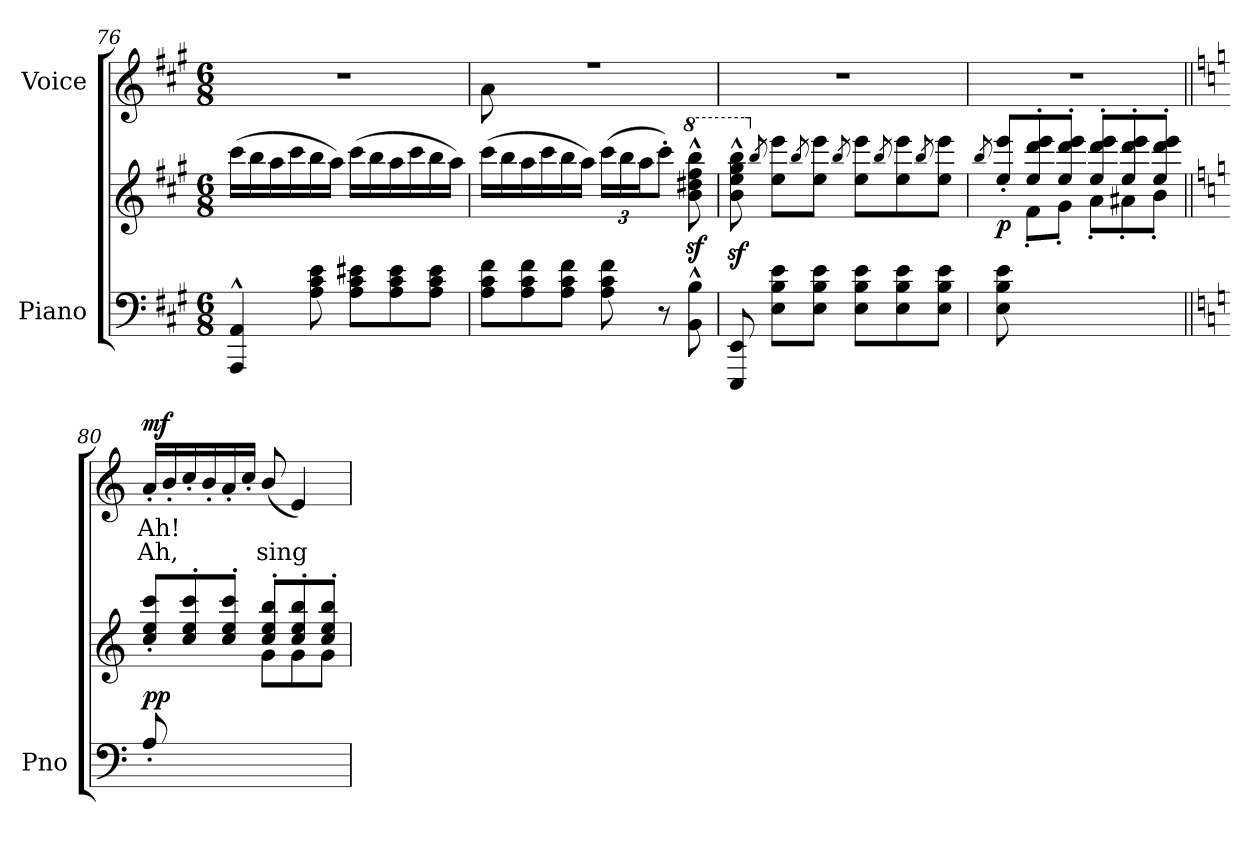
**kern	**kern	**dynam	**kern	**text	**text	**dynam
*part2	*part2	*part2	*part1	*part1	*part1	*part1
*staff3	*staff2	*staff2/3	*staff1	*staff1	*staff1	*staff1
*I"Piano	*	*	*I"Voice	*	*	*
*I'Pno	*	*	*	*	*	*
!!LO:LB:g=z
*clefF4	*clefG2	*	*clefG2	*	*	*
*k[f#c#g#]	*k[f#c#g#]	*	*k[f#c#g#]	*	*	*
*M6/8	*M6/8	*	*M6/8	*	*	*
=76	=76	=76	=76	=76	=76	=76
4AAA/^^ 4AA/^^	(16ccc#\LL	.	2.r	.	.	.
.	16bb\	.	.	.	.	.
!	!	!LO:DY:b	!	!	!	!
!	!	!LO:DY:n=1:b	!	!	!	!
.	16aa\	other-dynamics ff	.	.	.	.
.	16ccc#\	.	.	.	.	.
8A\ 8c#\ 8e\	16bb\	.	.	.	.	.
.	16aa\JJ)	.	.	.	.	.
8A\ 8c#\ 8e#X\L	(16ccc#\LL	.	.	.	.	.
.	16bb\	.	.	.	.	.
8A\ 8c#\ 8e#\	16aa\	.	.	.	.	.
.	16ccc#\	.	.	.	.	.
8A\ 8c#\ 8e#\J	16bb\	.	.	.	.	.
.	16aa\JJ)	.	.	.	.	.
!!LO:LB:g=z
=77	=77	=77	=77	=77	=77	=77
*	*	*	*^	*	*	*
8A\ 8c#\ 8f#\L	(16ccc#\LL	.	2.r	8a	.	.	.
.	16bb\	.	.	.	.	.	.
8A\ 8c#\ 8f#\	16aa\	.	.	8ryy	.	.	.
.	16ccc#\	.	.	.	.	.	.
8A\ 8c#\ 8f#\J	16bb\	.	.	2ryy	.	.	.
.	16aa\JJ)	.	.	.	.	.	.
8A\ 8c#\ 8f#\	(24ccc#\LL	.	.	.	.	.	.
.	24bb\	.	.	.	.	.	.
.	24aa\J	.	.	.	.	.	.
8r	8ccc#'\J)	.	.	.	.	.	.
*	*8va	*	*	*	*	*	*
8BB\^^ 8B\^^	8bb\z<^^ 8ddd#X\z<^^ 8fff#\z<^^ 8bbb\z<^^	.	.	.	.	.	.
*	*	*	*v	*v	*	*	*
=78	=78	=78	=78	=78	=78	=78
8EEE/ 8EE/	8bb\z<^^ 8eee\z<^^ 8ggg#\z<^^ 8bbb\z<^^	.	2.r	.	.	.
*	*X8va	*	*	*	*	*
.	8qbb/	.	.	.	.	.
8E\ 8B\ 8e\L	8ee\ 8eee\L	.	.	.	.	.
.	8qbb/	.	.	.	.	.
8E\ 8B\ 8e\J	8ee\ 8eee\J	.	.	.	.	.
.	8qbb/	.	.	.	.	.
8E\ 8B\ 8e\L	8ee\ 8eee\L	.	.	.	.	.
.	8qbb/	.	.	.	.	.
8E\ 8B\ 8e\	8ee\ 8eee\	.	.	.	.	.
.	8qbb/	.	.	.	.	.
8E\ 8B\ 8e\J	8ee\ 8eee\J	.	.	.	.	.
=79	=79	=79	=79	=79	=79	=79
.	8qbb/	.	.	.	.	.
*	*^	*	*	*	*	*
!	!	!	!LO:DY:b	!	!	!	!
8E\ 8B\ 8e\	8ee/'> 8eee/'>L	8ryy	p	2.r	.	.	.
2ryy	8ee/'> 8ddd/'> 8eee/'>	8f#'<\L	.	.	.	.	.
.	8ee/'> 8ddd/'> 8eee/'>J	8g#'<\J	.	.	.	.	.
.	8ee/'> 8ddd/'> 8eee/'>L	8a'<\L	.	.	.	.	.
.	8ee/'> 8ddd/'> 8eee/'>	8a#X'<\	.	.	.	.	.
8ryy	8ee/'> 8ddd/'> 8eee/'>J	8b'<\J	.	.	.	.	.
!!LO:LB:g=z
=80||	=80||	=80||	=80||	=80||	=80||	=80||	=80||
*k[]	*k[]	*	*	*k[]	*	*	*
!	!	!	!LO:DY:b	!	!LO:LY:b	!LO:LY:b	!LO:DY:a
8A'>/L	8cc/'> 8ee/'> 8ccc/'>L	8ryy	pp	16a'/LL	Ah!	Ah,	mf
.	.	.	.	16b'/	.	.	.
2ryy	8cc/'> 8ee/'> 8ccc/'>	8a'<\	.	16cc'/	.	.	.
.	.	.	.	16b'/	.	.	.
.	8cc/'> 8ee/'> 8ccc/'>J	8a'<\J	.	16a'/	.	.	.
.	.	.	.	16cc'/JJ	.	.	.
!	!	!	!	!	!	!LO:LY:b	!
.	8cc/'> 8ee/'> 8bb/'>L	8g\L	.	(8b/	.	sing	.
.	8cc/'> 8ee/'> 8bb/'>	8g\	.	4e/)	.	.	.
8ryy	8cc/'> 8ee/'> 8bb/'>J	8g\J	.	.	.	.	.
*	*v	*v	*	*	*	*	*
=	=	=	=	=	=	=
*-	*-	*-	*-	*-	*-	*-
